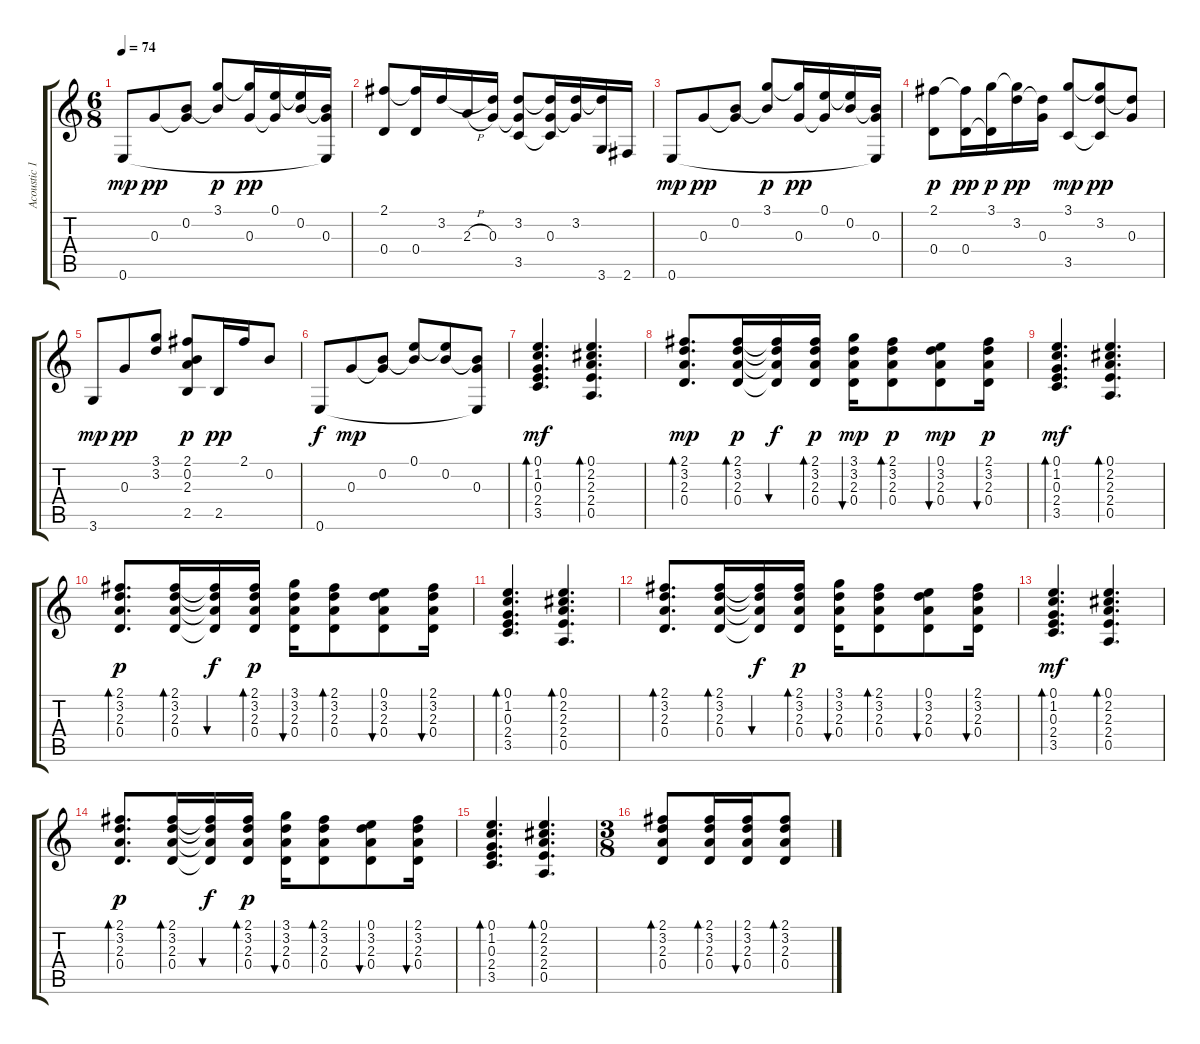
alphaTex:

\track ("Acoustic 1" "Acoustic 1") {instrument acousticguitarnylon}
\staff {score tabs}
\tuning (E4 B3 G3 D3 A2 E2) {hide}
\ts (6 8)
\tempo 74
\clef g2
\ks c
0.6.8{dy mp} 0.3.8{dy pp} (0.2 0.3{t}).8 (3.1 0.2{t}).8{dy p} (3.1{t} 0.3).16{dy pp} (0.1 0.3{t}).16 (0.1{t} 0.2).16 (0.2{t} 0.3 0.6{t}).16 |
(2.1 0.4).8 (2.1{t} 0.4).16 3.2.16 2.3{h}.16 (3.2{t} 0.3).16 (3.2 0.3{t} 3.5).8 (3.2{t} 0.3 3.5{t}).16 (3.2 0.3{t}).16 (3.2{t} 3.6).16 2.6.16 |
0.6.8{dy mp} 0.3.8{dy pp} (0.2 0.3{t}).8 (3.1 0.2{t}).8{dy p} (3.1{t} 0.3).16{dy pp} (0.1 0.3{t}).16 (0.1{t} 0.2).16 (0.2{t} 0.3 0.6{t}).16 |
(2.1 0.4).8{dy p} (2.1{t} 0.4).16{dy pp} (3.1 0.4{t}).16{dy p} (3.1{t} 3.2).16{dy pp} (3.2{t} 0.3).16 (3.1 3.5).8{dy mp} (3.1{t} 3.2 3.5{t}).8{dy pp} (3.2{t} 0.3).8 |
3.6.8{dy mp} 0.3.8{dy pp} (3.1 3.2).8 (2.1 0.2 2.3 2.5).8{dy p} 2.5.16{dy pp} 2.1.16 0.2.8 |
0.6.8{dy f} 0.3.8{dy mp} (0.2 0.3{t}).8 (0.1 0.2{t}).8 (0.1{t} 0.2).8 (0.2{t} 0.3 0.6{t}).8 |
(0.1 1.2 0.3 2.4 3.5).4{d bd 60 dy mf} (0.1 2.2 2.3 2.4 0.5).4{d bd 60} |
(2.1 3.2 2.3 0.4).8{d bd 60 dy mp} (2.1 3.2 2.3 0.4).16{bd 60 dy p} (2.1{t} 3.2{t} 2.3{t} 0.4{t}).16{bu 60 dy f} (2.1 3.2 2.3 0.4).16{bd 60 dy p} (3.1 3.2 2.3 0.4).16{bu 60 dy mp} (2.1 3.2 2.3 0.4).8{bd 60 dy p} (0.1 3.2 2.3 0.4).8{bu 60 dy mp} (2.1 3.2 2.3 0.4).16{bu 60 dy p} |
(0.1 1.2 0.3 2.4 3.5).4{d bd 60 dy mf} (0.1 2.2 2.3 2.4 0.5).4{d bd 60} |
(2.1 3.2 2.3 0.4).8{d bd 60 dy p} (2.1 3.2 2.3 0.4).16{bd 60} (2.1{t} 3.2{t} 2.3{t} 0.4{t}).16{bu 60 dy f} (2.1 3.2 2.3 0.4).16{bd 60 dy p} (3.1 3.2 2.3 0.4).16{bu 60} (2.1 3.2 2.3 0.4).8{bd 60} (0.1 3.2 2.3 0.4).8{bu 60} (2.1 3.2 2.3 0.4).16{bu 60} |
(0.1 1.2 0.3 2.4 3.5).4{d bd 60} (0.1 2.2 2.3 2.4 0.5).4{d bd 60} |
(2.1 3.2 2.3 0.4).8{d bd 60} (2.1 3.2 2.3 0.4).16{bd 60} (2.1{t} 3.2{t} 2.3{t} 0.4{t}).16{bu 60 dy f} (2.1 3.2 2.3 0.4).16{bd 60 dy p} (3.1 3.2 2.3 0.4).16{bu 60} (2.1 3.2 2.3 0.4).8{bd 60} (0.1 3.2 2.3 0.4).8{bu 60} (2.1 3.2 2.3 0.4).16{bu 60} |
(0.1 1.2 0.3 2.4 3.5).4{d bd 60 dy mf} (0.1 2.2 2.3 2.4 0.5).4{d bd 60} |
(2.1 3.2 2.3 0.4).8{d bd 60 dy p} (2.1 3.2 2.3 0.4).16{bd 60} (2.1{t} 3.2{t} 2.3{t} 0.4{t}).16{bu 60 dy f} (2.1 3.2 2.3 0.4).16{bd 60 dy p} (3.1 3.2 2.3 0.4).16{bu 60} (2.1 3.2 2.3 0.4).8{bd 60} (0.1 3.2 2.3 0.4).8{bu 60} (2.1 3.2 2.3 0.4).16{bu 60} |
(0.1 1.2 0.3 2.4 3.5).4{d bd 60} (0.1 2.2 2.3 2.4 0.5).4{d bd 60} |
\ts (3 8)
(2.1 3.2 2.3 0.4).8{bd 120} (2.1 3.2 2.3 0.4).16{bd 120} (2.1 3.2 2.3 0.4).16{bu 120} (2.1 3.2 2.3 0.4).8{bd 120}
